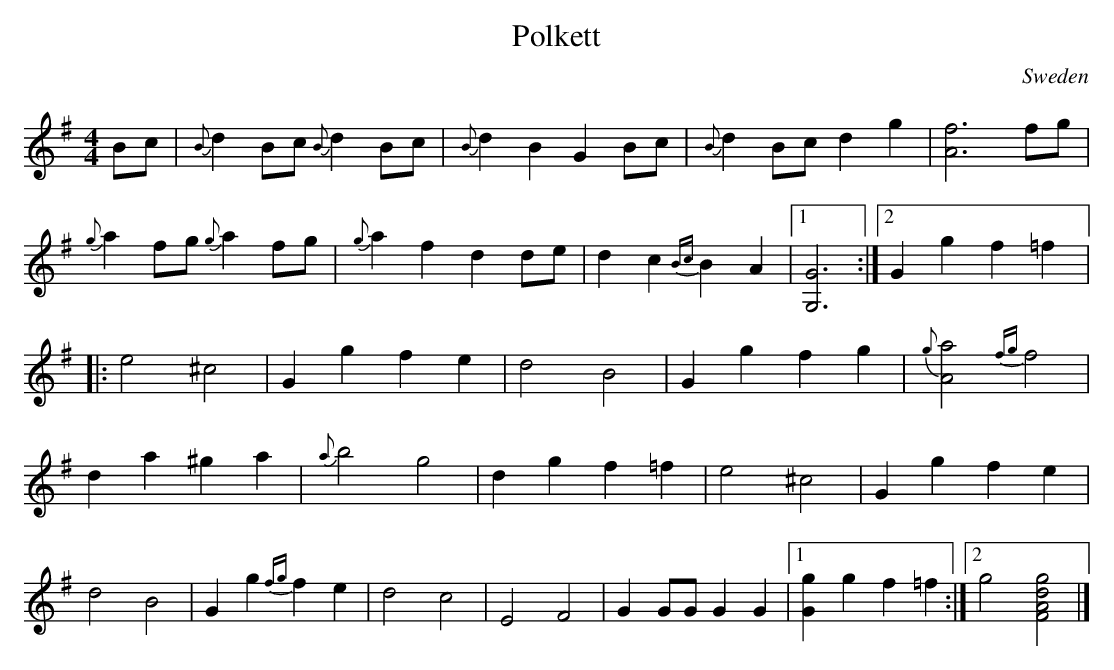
X:1
T:Polkett
M:4/4
O:Sweden
K:G major
Bc | {B}d2Bc {B}d2Bc | {B}d2B2 G2Bc |\
{B}d2Bc d2g2 | [A6f6] fg | \
{g}a2 fg {g}a2 fg | {g}a2 f2 d2de | \
d2c2 {Bc}B2A2 |1 [G,6G6] :|2 G2g2 f2=f2 |:\
e4 ^c4 | G2g2 f2e2 | d4 B4 | G2g2f2g2 |\
{g}[A4a4] {fg}f4 | d2a2 ^g2a2 | \
{a}b4 g4 | d2g2f2=f2 | \
e4 ^c4 | G2g2f2e2 | d4 B4 | G2g2{fg}f2e2 |\
d4c4 | E4F4 | G2GG G2G2 \
|1[G2g2]g2f2=f2 :|2 g4 [F4A4d4g4] |]
